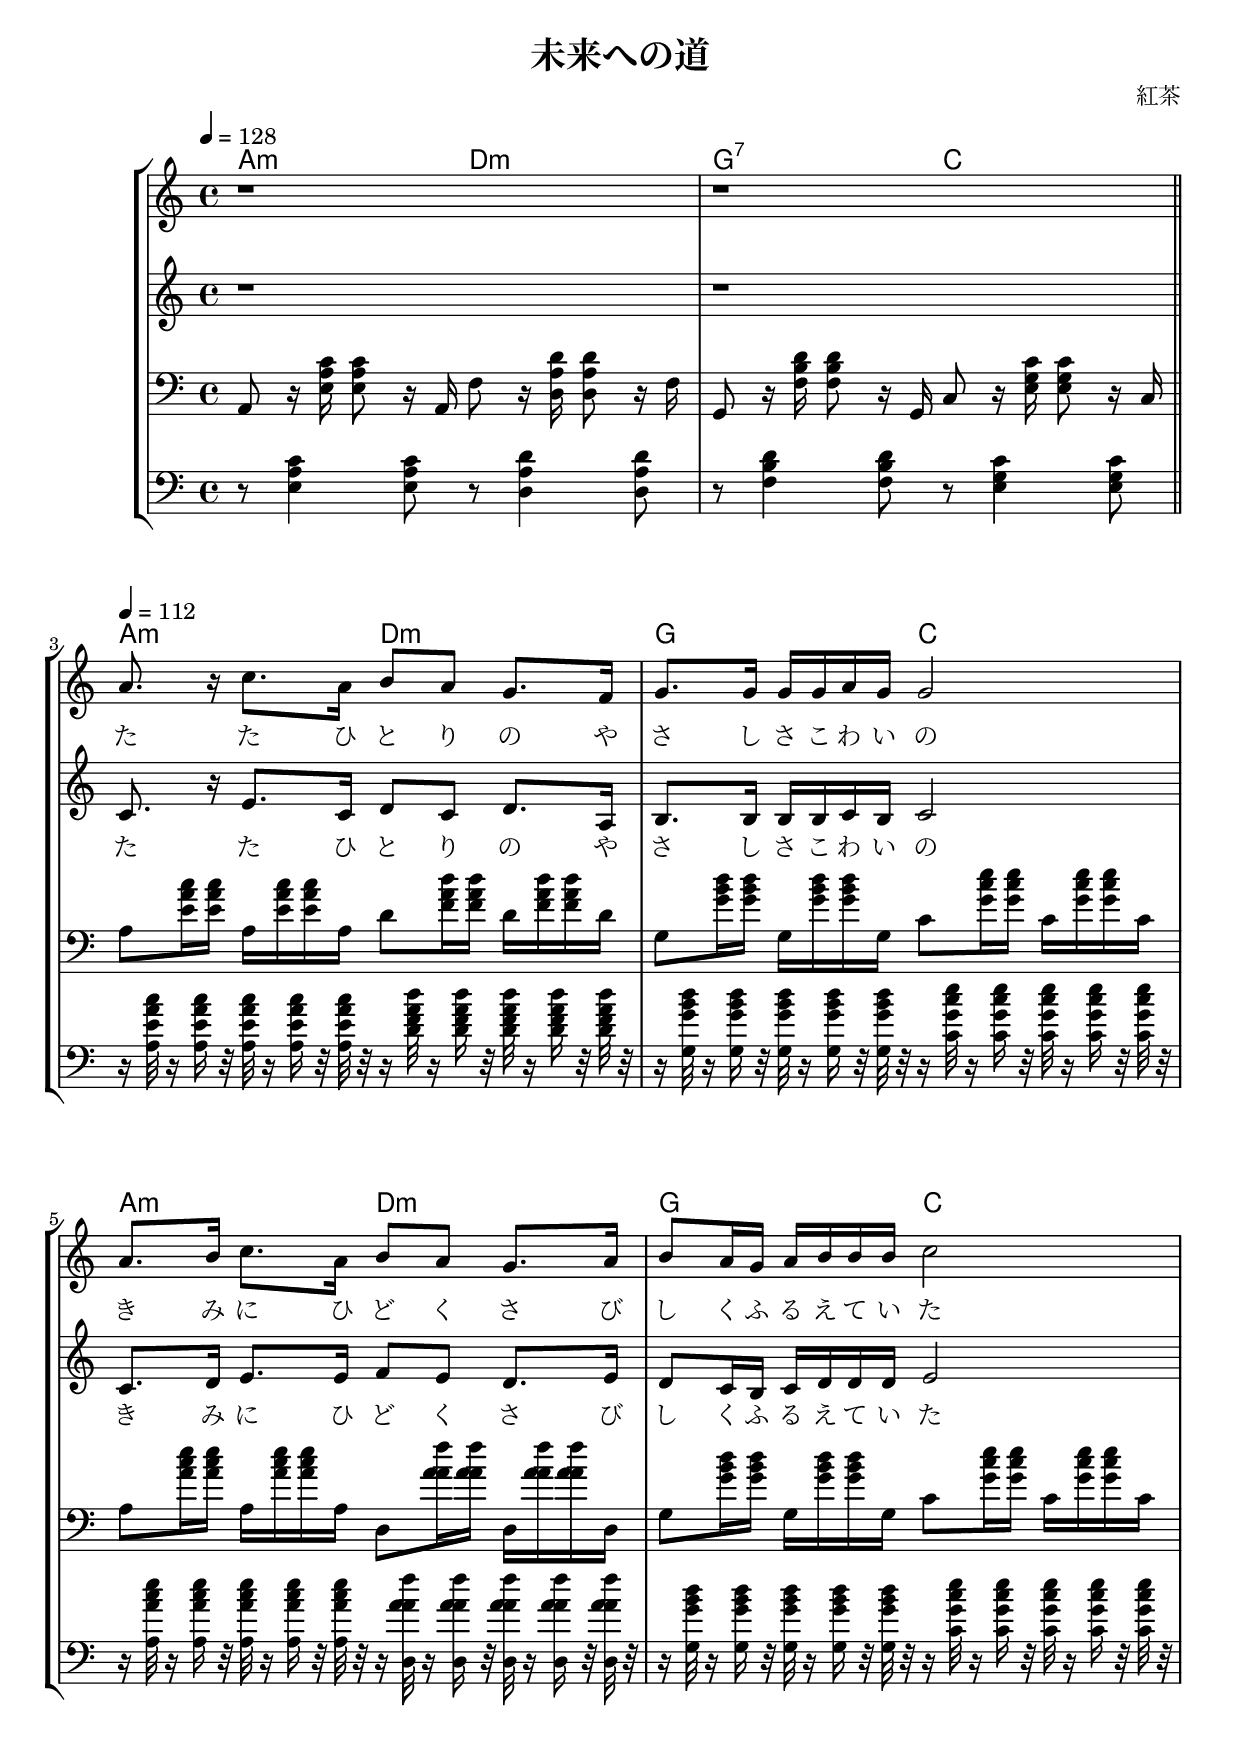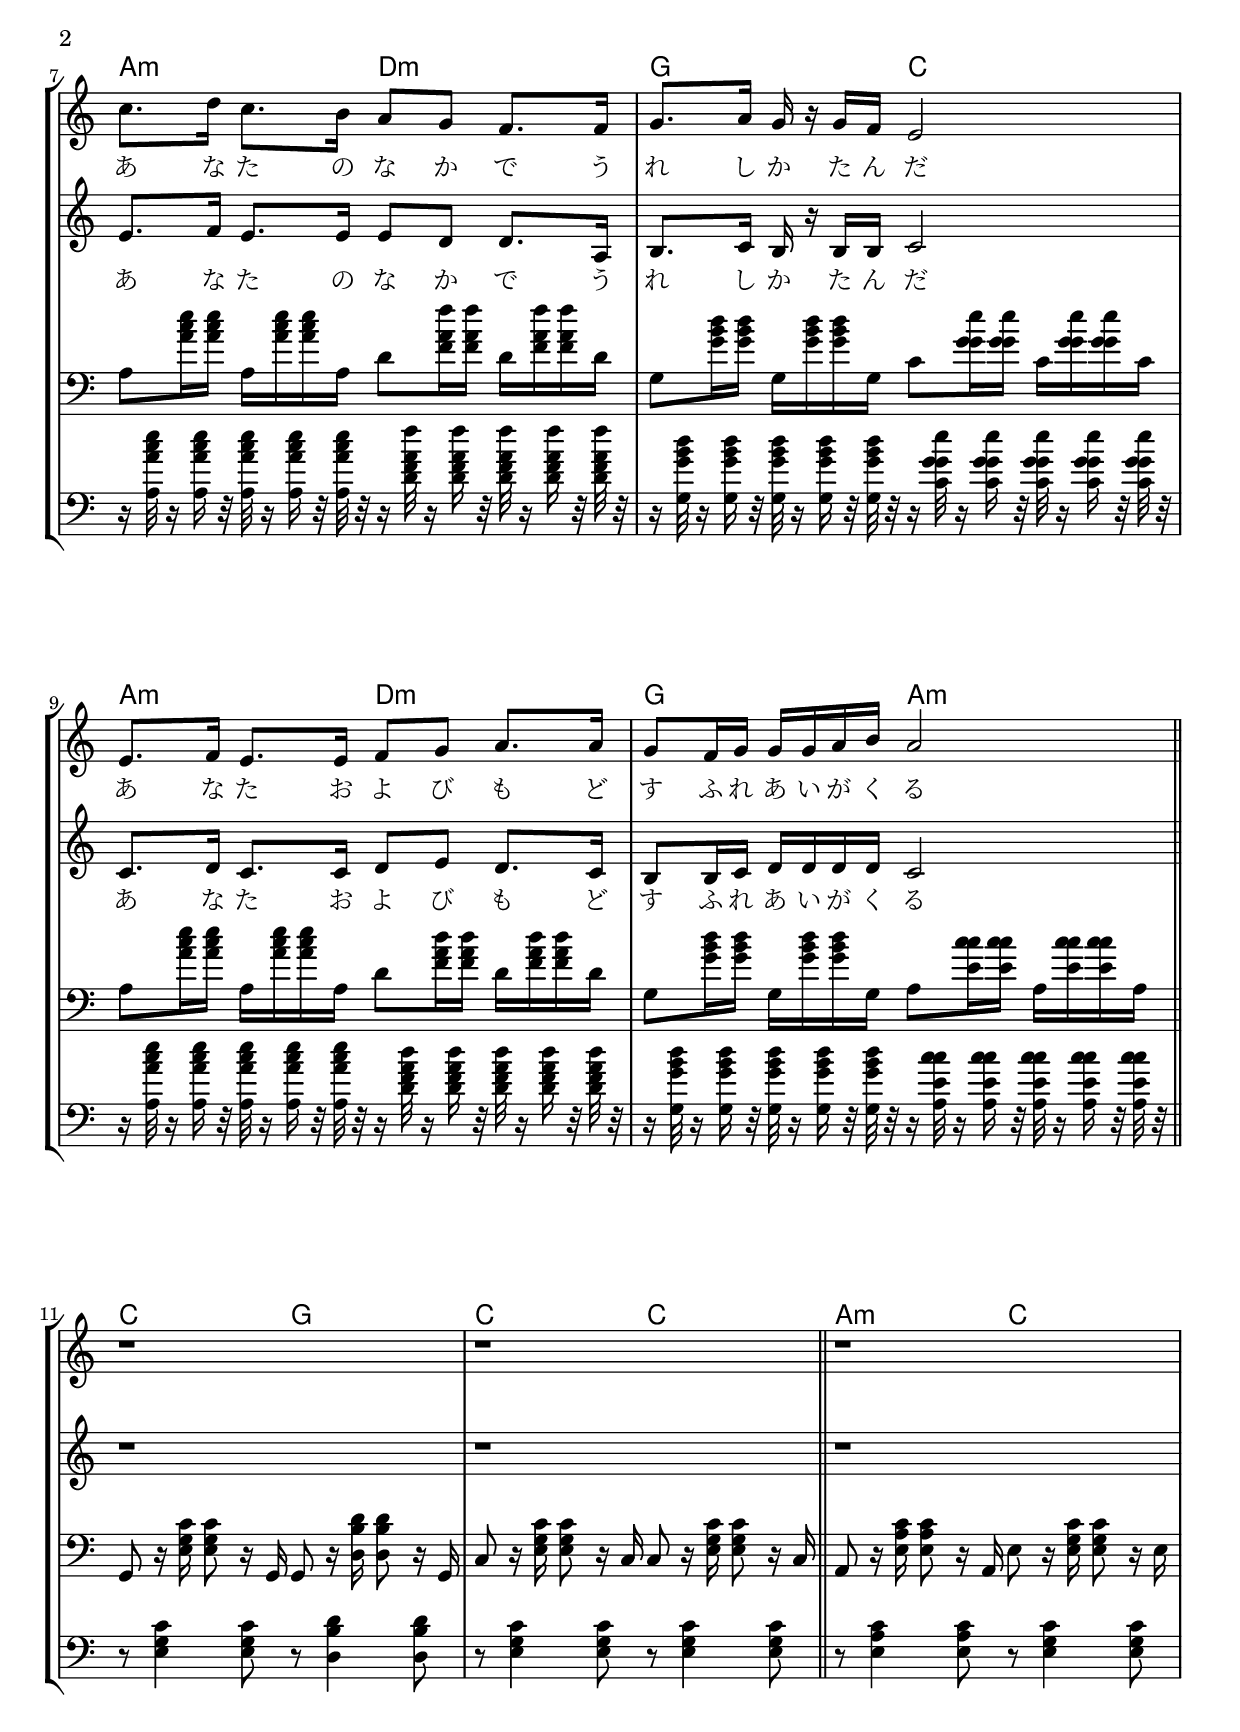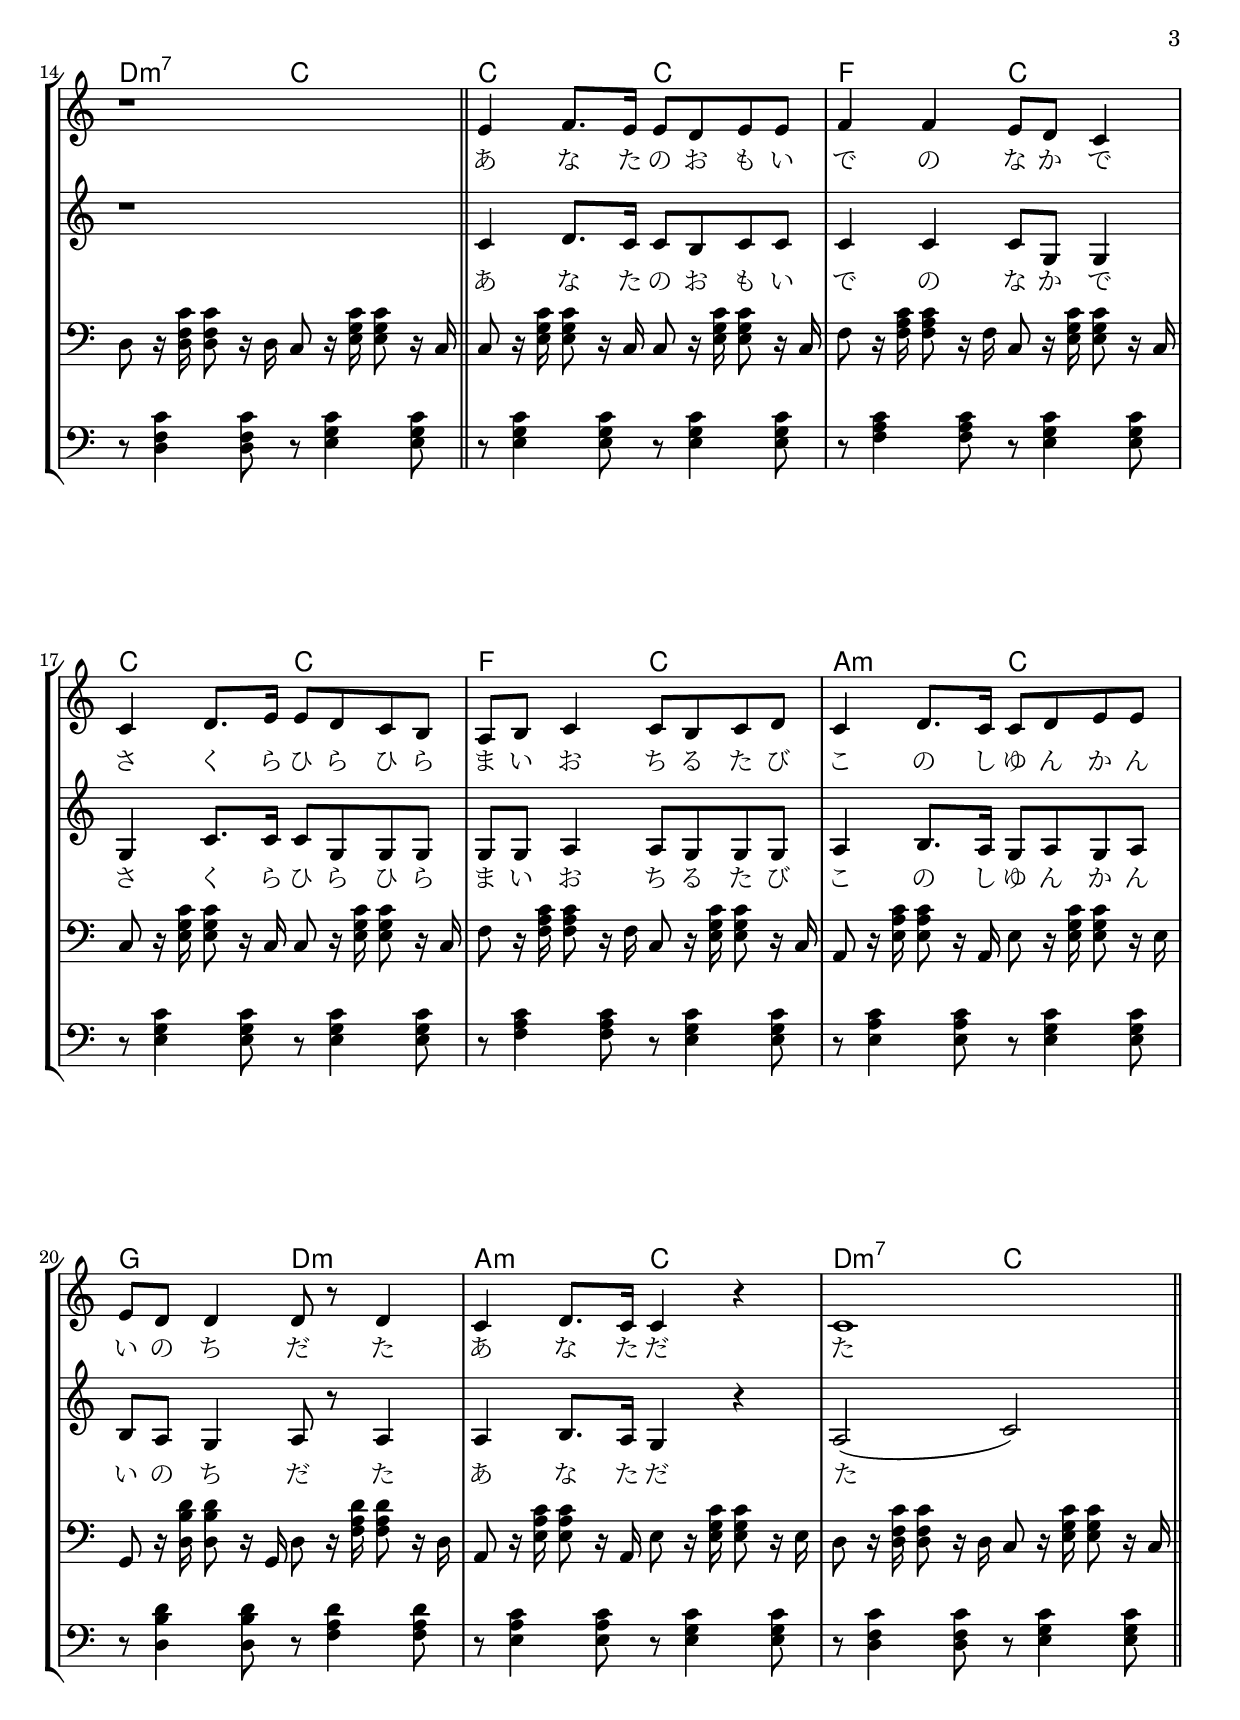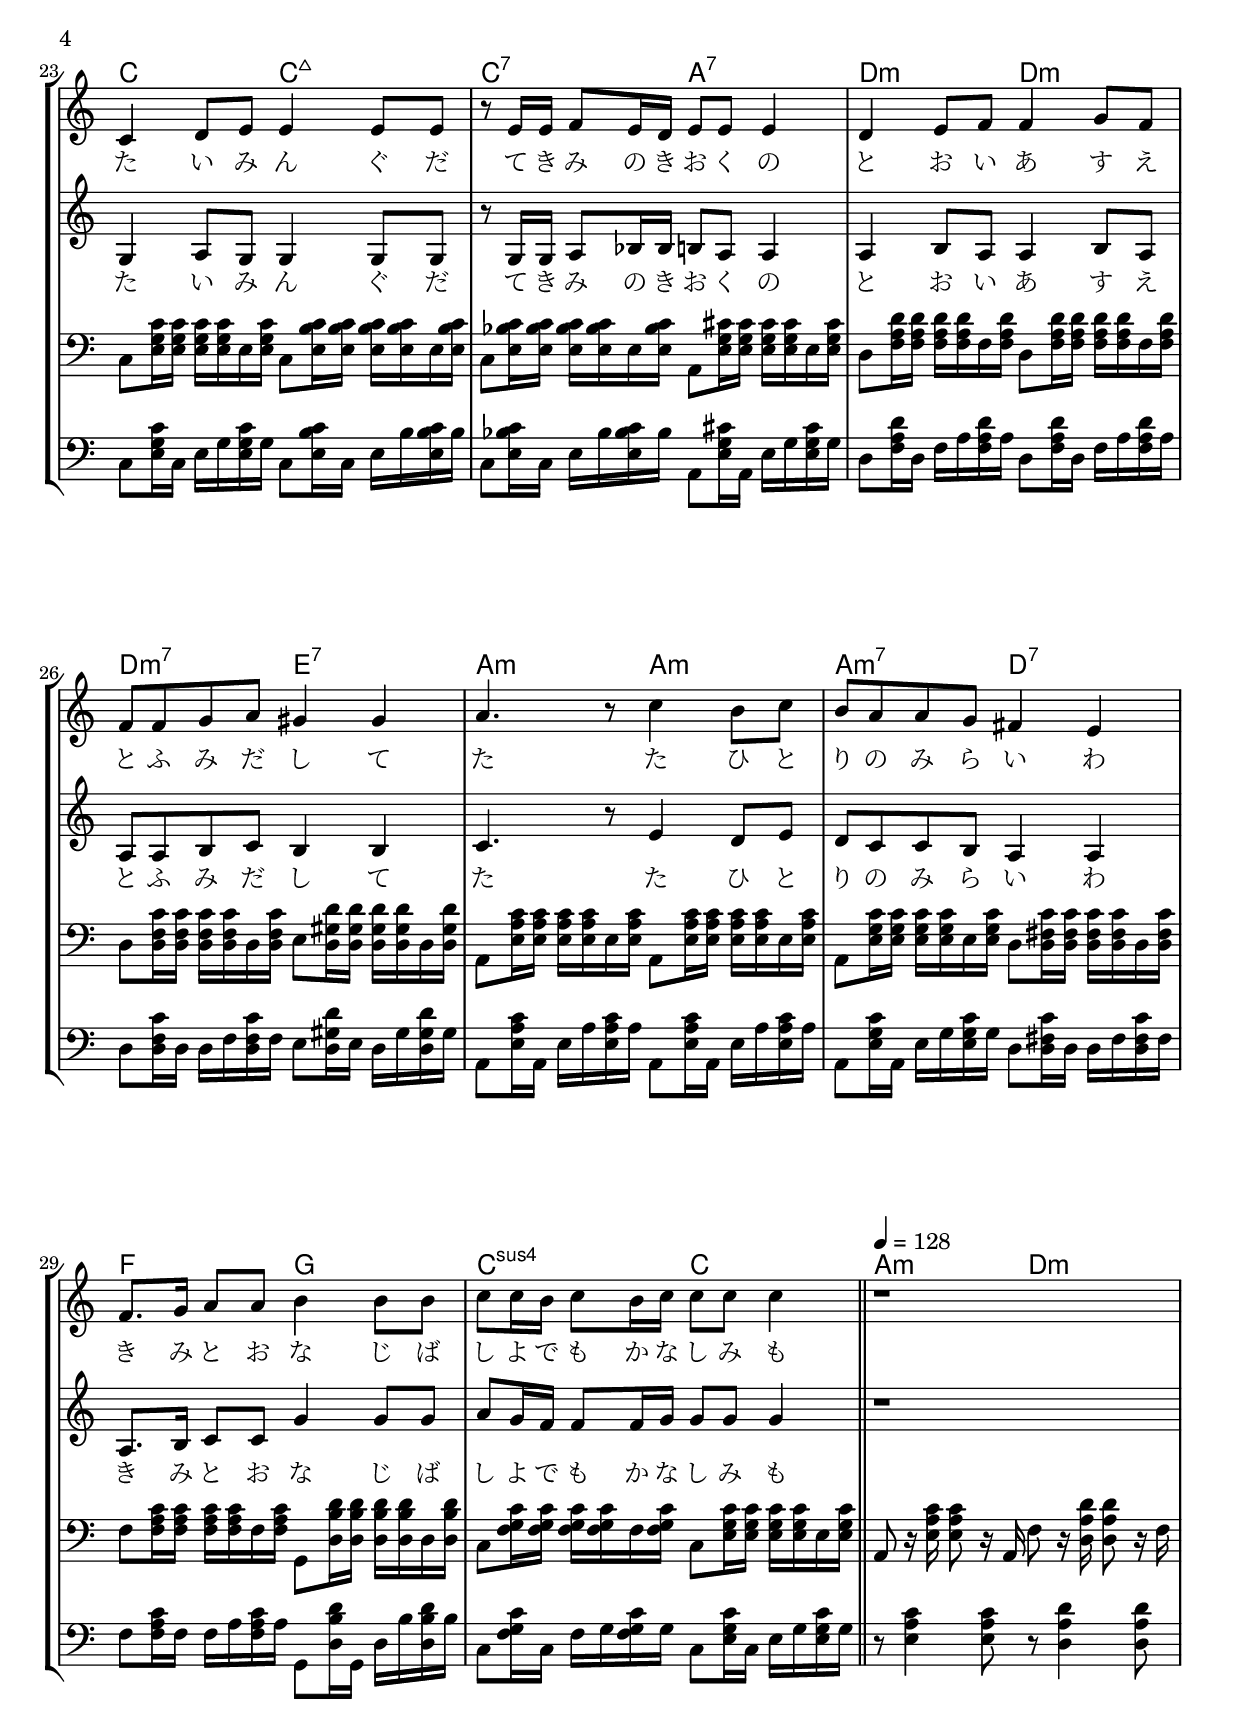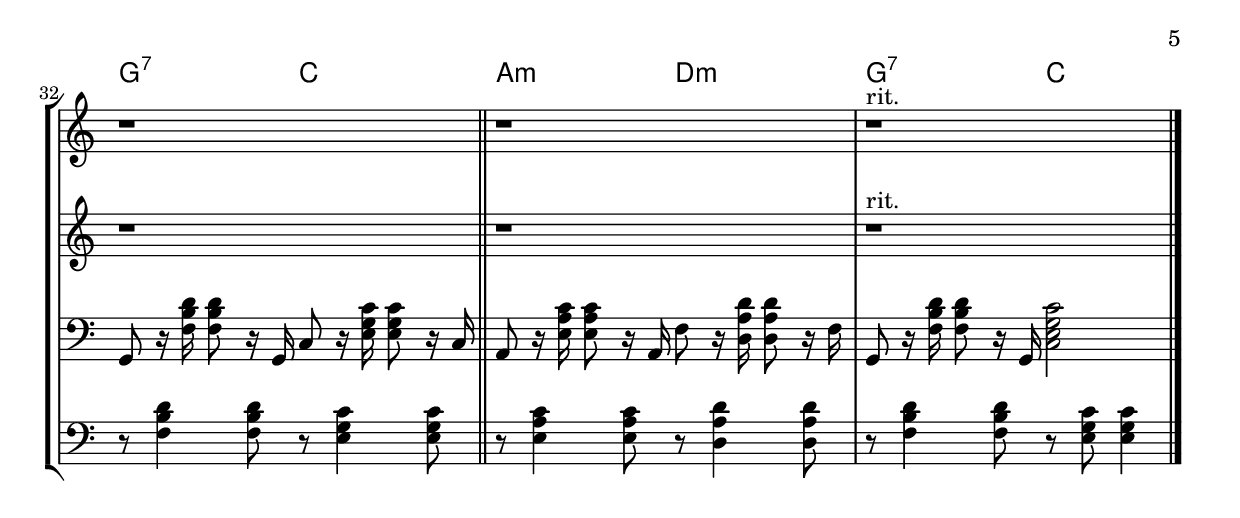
\version "2.12.1"

\header {
	title = \markup {未来への道}
	composer = \markup \center-column {紅茶}
}

harmony = \chordmode {
	a2:m d:m g:7 c 

	a:m d:m g c a:m d:m g c a:m d:m g c a:m d:m g a:m 

	c g c c 

	a:m c d:min7 c 

	c c f c c c f c a:m c g d:m a:m c d:min7 c 

	c c:maj7 c:7 a:7 d:m d:m d:min7 e:7 a:m a:m a:min7 d:7 f g c:sus4 c 

	a:m d:m g:7 c 

	a:m d:m g:7 c 
}

melody = {
	\key c \major
	\tempo 4 = 128
	r1 | r1   
	\set Staff.midiInstrument = #"mmi0.52"
		\tempo 4 = 112
a'8.  r16  c''8.  a'16  b'8  a'8  g'8.  f'16 
	g'8.  g'16  g'16  g'16  a'16  g'16  g'2 
	a'8.  b'16  c''8.  a'16  b'8  a'8  g'8.  a'16 
	b'8  a'16  g'16  a'16  b'16  b'16  b'16  c''2 
	c''8.  d''16  c''8.  b'16  a'8  g'8  f'8.  f'16 
	g'8.  a'16  g'16  r16  g'16  f'16  e'2 
	e'8.  f'16  e'8.  e'16  f'8  g'8  a'8.  a'16 
	g'8  f'16  g'16  g'16  g'16  a'16  b'16  a'2
	r1 | r1   
	r1 | r1   
	\set Staff.midiInstrument = #"mmi0.52"
	e'4  f'8.  e'16  e'8  d'8  e'8  e'8 
	f'4  f'4  e'8  d'8  c'4 
	c'4  d'8.  e'16  e'8  d'8  c'8  b8 
	a8  b8  c'4  c'8  b8  c'8  d'8 
	c'4  d'8.  c'16  c'8  d'8  e'8  e'8 
	e'8  d'8  d'4  d'8  r8  d'4 
	c'4  d'8.  c'16  c'4  r4 
	c'1
	\set Staff.midiInstrument = #"mmi0.40"
	c'4  d'8  e'8  e'4  e'8  e'8 
	r8  e'16  e'16  f'8  e'16  d'16  e'8  e'8  e'4 
	d'4  e'8  f'8  f'4  g'8  f'8 
	f'8  f'8  g'8  a'8  gis'4  gis'4 
	a'4.  r8  c''4  b'8  c''8 
	b'8  a'8  a'8  g'8  fis'4  e'4 
	f'8.  g'16  a'8  a'8  b'4  b'8  b'8 
	c''8  c''16  b'16  c''8  b'16  c''16  c''8  c''8  c''4
	\tempo 4 = 128
	r1 | r1   
	r1 | r1^"rit." \bar "|."
}

words = \lyricmode {
	
	た  た  ひ  と  り  の  や  さ  し  さ  こ  わ  い  の  き  み  に  ひ  ど  く  さ  び  し  く  ふ  る  え  て  い  た  あ  な  た  の  な  か  で  う  れ  し  か  た  ん  だ  あ  な  た  お  よ  び  も  ど  す  ふ  れ  あ  い  が  く  る  
	
	
	あ  な  た  の  お  も  い  で  の  な  か  で  さ  く  ら  ひ  ら  ひ  ら  ま  い  お  ち  る  た  び  こ  の  し  ゆ  ん  か  ん  い  の  ち  だ  た  あ  な  た  だ  た  
	た  い  み  ん  ぐ  だ  て  き  み  の  き  お  く  の  と  お  い  あ  す  え  と  ふ  み  だ  し  て  た  た  ひ  と  り  の  み  ら  い  わ  き  み  と  お  な  じ  ば  し  よ  で  も  か  な  し  み  も  
	
	
}

secondmelody = {
	\key c \major
	\tempo 4 = 128
	r1 | r1   
	\set Staff.midiInstrument = #"mmi0.38"
		\tempo 4 = 112
c'8.  r16  e'8.  c'16  d'8  c'8  d'8.  a16 
	b8.  b16  b16  b16  c'16  b16  c'2 
	c'8.  d'16  e'8.  e'16  f'8  e'8  d'8.  e'16 
	d'8  c'16  b16  c'16  d'16  d'16  d'16  e'2 
	e'8.  f'16  e'8.  e'16  e'8  d'8  d'8.  a16 
	b8.  c'16  b16  r16  b16  b16  c'2 
	c'8.  d'16  c'8.  c'16  d'8  e'8  d'8.  c'16 
	b8  b16  c'16  d'16  d'16  d'16  d'16  c'2
	r1 | r1   
	r1 | r1   
	\set Staff.midiInstrument = #"mmi0.38"
	c'4  d'8.  c'16  c'8  b8  c'8  c'8 
	c'4  c'4  c'8  g8  g4 
	g4  c'8.  c'16  c'8  g8  g8  g8 
	g8  g8  a4  a8  g8  g8  g8 
	a4  b8.  a16  g8  a8  g8  a8 
	b8  a8  g4  a8  r8  a4 
	a4  b8.  a16  g4  r4 
	a2  (c'2)
	\set Staff.midiInstrument = #"mmi0.38"
	g4  a8  g8  g4  g8  g8 
	r8  g16  g16  a8  bes16  bes16  b8  a8  a4 
	a4  b8  a8  a4  b8  a8 
	a8  a8  b8  c'8  b4  b4 
	c'4.  r8  e'4  d'8  e'8 
	d'8  c'8  c'8  b8  a4  a4 
	a8.  b16  c'8  c'8  g'4  g'8  g'8 
	a'8  g'16  f'16  f'8  f'16  g'16  g'8  g'8  g'4
	\tempo 4 = 128
	r1 | r1   
	r1 | r1^"rit." \bar "|."
}

secondwords = \lyricmode {
	
	た  た  ひ  と  り  の  や  さ  し  さ  こ  わ  い  の  き  み  に  ひ  ど  く  さ  び  し  く  ふ  る  え  て  い  た  あ  な  た  の  な  か  で  う  れ  し  か  た  ん  だ  あ  な  た  お  よ  び  も  ど  す  ふ  れ  あ  い  が  く  る  
	
	
	あ  な  た  の  お  も  い  で  の  な  か  で  さ  く  ら  ひ  ら  ひ  ら  ま  い  お  ち  る  た  び  こ  の  し  ゆ  ん  か  ん  い  の  ち  だ  た  あ  な  た  だ  た  
	た  い  み  ん  ぐ  だ  て  き  み  の  き  お  く  の  と  お  い  あ  す  え  と  ふ  み  だ  し  て  た  た  ひ  と  り  の  み  ら  い  わ  き  み  と  お  な  じ  ば  し  よ  で  も  か  な  し  み  も  
	
	
}

tempochange = {
	\tempo 4 = 128
	r1 | r1 \bar "||"
	\tempo 4 = 112
	r1 | r1 | r1 | r1 | r1 | r1 | r1 | r1 \bar "||"
	\tempo 4 = 112
	r1 | r1 \bar "||"
	\tempo 4 = 112
	r1 | r1 \bar "||"
	\tempo 4 = 112
	r1 | r1 | r1 | r1 | r1 | r1 | r1 | r1 \bar "||"
	\tempo 4 = 112
	r1 | r1 | r1 | r1 | r1 | r1 | r1 | r1 \bar "||"
	\tempo 4 = 128
	r1 | r1 \bar "||"
	\tempo 4 = 128
	r1 | \tempo 4 = 96 r2 \tempo 4 = 85 r2 \bar "|."
}

mainacc = {
	\clef bass
	\set Staff.midiInstrument = #"Slap Bass 1"
	\key c \major
	\tempo 4 = 128
	a,8 r16 <e a c'>16 <e a c'>8 r16 a,16
	f8 r16 <d a d'>16 <d a d'>8 r16 f16
	g,8 r16 <f b d'>16 <f b d'>8 r16 g,16
	c8 r16 <e g c'>16 <e g c'>8 r16 c16
	\bar "||"

	\set Staff.midiInstrument = #"Recorder"
	\tempo 4 = 112
	a8 <e' a' c''>16 <e' a' c''>16   a16 <e' a' c''>16 <e' a' c''>16 a16
	d'8 <f' a' d''>16 <f' a' d''>16   d'16 <f' a' d''>16 <f' a' d''>16 d'16
	g8 <g' b' d''>16 <g' b' d''>16   g16 <g' b' d''>16 <g' b' d''>16 g16
	c'8 <g' c'' e''>16 <g' c'' e''>16   c'16 <g' c'' e''>16 <g' c'' e''>16 c'16
	a8 <a' c'' e''>16 <a' c'' e''>16   a16 <a' c'' e''>16 <a' c'' e''>16 a16
	d8 <a' a' f''>16 <a' a' f''>16   d16 <a' a' f''>16 <a' a' f''>16 d16
	g8 <g' b' d''>16 <g' b' d''>16   g16 <g' b' d''>16 <g' b' d''>16 g16
	c'8 <g' c'' e''>16 <g' c'' e''>16   c'16 <g' c'' e''>16 <g' c'' e''>16 c'16
	a8 <a' c'' e''>16 <a' c'' e''>16   a16 <a' c'' e''>16 <a' c'' e''>16 a16
	d'8 <f' a' f''>16 <f' a' f''>16   d'16 <f' a' f''>16 <f' a' f''>16 d'16
	g8 <g' b' d''>16 <g' b' d''>16   g16 <g' b' d''>16 <g' b' d''>16 g16
	c'8 <g' g' e''>16 <g' g' e''>16   c'16 <g' g' e''>16 <g' g' e''>16 c'16
	a8 <a' c'' e''>16 <a' c'' e''>16   a16 <a' c'' e''>16 <a' c'' e''>16 a16
	d'8 <f' a' d''>16 <f' a' d''>16   d'16 <f' a' d''>16 <f' a' d''>16 d'16
	g8 <g' b' d''>16 <g' b' d''>16   g16 <g' b' d''>16 <g' b' d''>16 g16
	a8 <e' c'' c''>16 <e' c'' c''>16   a16 <e' c'' c''>16 <e' c'' c''>16 a16
	\bar "||"

	\set Staff.midiInstrument = #"Tuba"
	g,8 r16 <e g c'>16 <e g c'>8 r16 g,16
	g,8 r16 <d b d'>16 <d b d'>8 r16 g,16
	c8 r16 <e g c'>16 <e g c'>8 r16 c16
	c8 r16 <e g c'>16 <e g c'>8 r16 c16
	\bar "||"

	\set Staff.midiInstrument = #"Tuba"
	a,8 r16 <e a c'>16 <e a c'>8 r16 a,16
	e8 r16 <e g c'>16 <e g c'>8 r16 e16
	d8 r16 <d f c'>16 <d f c'>8 r16 d16
	c8 r16 <e g c'>16 <e g c'>8 r16 c16
	\bar "||"

	\set Staff.midiInstrument = #"Tuba"
	c8 r16 <e g c'>16 <e g c'>8 r16 c16
	c8 r16 <e g c'>16 <e g c'>8 r16 c16
	f8 r16 <f a c'>16 <f a c'>8 r16 f16
	c8 r16 <e g c'>16 <e g c'>8 r16 c16
	c8 r16 <e g c'>16 <e g c'>8 r16 c16
	c8 r16 <e g c'>16 <e g c'>8 r16 c16
	f8 r16 <f a c'>16 <f a c'>8 r16 f16
	c8 r16 <e g c'>16 <e g c'>8 r16 c16
	a,8 r16 <e a c'>16 <e a c'>8 r16 a,16
	e8 r16 <e g c'>16 <e g c'>8 r16 e16
	g,8 r16 <d b d'>16 <d b d'>8 r16 g,16
	d8 r16 <f a d'>16 <f a d'>8 r16 d16
	a,8 r16 <e a c'>16 <e a c'>8 r16 a,16
	e8 r16 <e g c'>16 <e g c'>8 r16 e16
	d8 r16 <d f c'>16 <d f c'>8 r16 d16
	c8 r16 <e g c'>16 <e g c'>8 r16 c16
	\bar "||"

	\set Staff.midiInstrument = #"Cello"
	c8 <e g c'>16 <e g c'>16   <e g c'>16 <e g c'>16   e16 <e g c'>16
	c8 <e b c'>16 <e b c'>16   <e b c'>16 <e b c'>16   e16 <e b c'>16
	c8 <e bes c'>16 <e bes c'>16   <e bes c'>16 <e bes c'>16   e16 <e bes c'>16
	a,8 <e g cis'>16 <e g cis'>16   <e g cis'>16 <e g cis'>16   e16 <e g cis'>16
	d8 <f a d'>16 <f a d'>16   <f a d'>16 <f a d'>16   f16 <f a d'>16
	d8 <f a d'>16 <f a d'>16   <f a d'>16 <f a d'>16   f16 <f a d'>16
	d8 <d f c'>16 <d f c'>16   <d f c'>16 <d f c'>16   d16 <d f c'>16
	e8 <d gis d'>16 <d gis d'>16   <d gis d'>16 <d gis d'>16   d16 <d gis d'>16
	a,8 <e a c'>16 <e a c'>16   <e a c'>16 <e a c'>16   e16 <e a c'>16
	a,8 <e a c'>16 <e a c'>16   <e a c'>16 <e a c'>16   e16 <e a c'>16
	a,8 <e g c'>16 <e g c'>16   <e g c'>16 <e g c'>16   e16 <e g c'>16
	d8 <d fis c'>16 <d fis c'>16   <d fis c'>16 <d fis c'>16   d16 <d fis c'>16
	f8 <f a c'>16 <f a c'>16   <f a c'>16 <f a c'>16   f16 <f a c'>16
	g,8 <d b d'>16 <d b d'>16   <d b d'>16 <d b d'>16   d16 <d b d'>16
	c8 <f g c'>16 <f g c'>16   <f g c'>16 <f g c'>16   f16 <f g c'>16
	c8 <e g c'>16 <e g c'>16   <e g c'>16 <e g c'>16   e16 <e g c'>16
	\bar "||"

	\set Staff.midiInstrument = #"Slap Bass 1"
	\tempo 4 = 128
	a,8 r16 <e a c'>16 <e a c'>8 r16 a,16
	f8 r16 <d a d'>16 <d a d'>8 r16 f16
	g,8 r16 <f b d'>16 <f b d'>8 r16 g,16
	c8 r16 <e g c'>16 <e g c'>8 r16 c16
	\bar "||"

	\set Staff.midiInstrument = #"Slap Bass 1"
	a,8 r16 <e a c'>16 <e a c'>8 r16 a,16
	f8 r16 <d a d'>16 <d a d'>8 r16 f16
	g,8 r16 <f b d'>16 <f b d'>8 r16 g,16
	<c e g c'>2
	\bar "|."
}

subacc = {
	\clef bass
	\set Staff.midiInstrument = #"Electric Piano 1"
	\key c \major
	\tempo 4 = 128
	r8 <e a c'>4 <e a c'>8
	r8 <d a d'>4 <d a d'>8
	r8 <f b d'>4 <f b d'>8
	r8 <e g c'>4 <e g c'>8
	\bar "||"

	\set Staff.midiInstrument = #"Bright Acoustic"
	\tempo 4 = 112
	r16 <a e' a' c''>32 r16 <a e' a' c''>16 r32      <a e' a' c''>32 r16      <a e' a' c''>16 r32 <a e' a' c''>32 r32
	r16 <d' f' a' d''>32 r16 <d' f' a' d''>16 r32      <d' f' a' d''>32 r16      <d' f' a' d''>16 r32 <d' f' a' d''>32 r32
	r16 <g g' b' d''>32 r16 <g g' b' d''>16 r32      <g g' b' d''>32 r16      <g g' b' d''>16 r32 <g g' b' d''>32 r32
	r16 <c' g' c'' e''>32 r16 <c' g' c'' e''>16 r32      <c' g' c'' e''>32 r16      <c' g' c'' e''>16 r32 <c' g' c'' e''>32 r32
	r16 <a a' c'' e''>32 r16 <a a' c'' e''>16 r32      <a a' c'' e''>32 r16      <a a' c'' e''>16 r32 <a a' c'' e''>32 r32
	r16 <d a' a' f''>32 r16 <d a' a' f''>16 r32      <d a' a' f''>32 r16      <d a' a' f''>16 r32 <d a' a' f''>32 r32
	r16 <g g' b' d''>32 r16 <g g' b' d''>16 r32      <g g' b' d''>32 r16      <g g' b' d''>16 r32 <g g' b' d''>32 r32
	r16 <c' g' c'' e''>32 r16 <c' g' c'' e''>16 r32      <c' g' c'' e''>32 r16      <c' g' c'' e''>16 r32 <c' g' c'' e''>32 r32
	r16 <a a' c'' e''>32 r16 <a a' c'' e''>16 r32      <a a' c'' e''>32 r16      <a a' c'' e''>16 r32 <a a' c'' e''>32 r32
	r16 <d' f' a' f''>32 r16 <d' f' a' f''>16 r32      <d' f' a' f''>32 r16      <d' f' a' f''>16 r32 <d' f' a' f''>32 r32
	r16 <g g' b' d''>32 r16 <g g' b' d''>16 r32      <g g' b' d''>32 r16      <g g' b' d''>16 r32 <g g' b' d''>32 r32
	r16 <c' g' g' e''>32 r16 <c' g' g' e''>16 r32      <c' g' g' e''>32 r16      <c' g' g' e''>16 r32 <c' g' g' e''>32 r32
	r16 <a a' c'' e''>32 r16 <a a' c'' e''>16 r32      <a a' c'' e''>32 r16      <a a' c'' e''>16 r32 <a a' c'' e''>32 r32
	r16 <d' f' a' d''>32 r16 <d' f' a' d''>16 r32      <d' f' a' d''>32 r16      <d' f' a' d''>16 r32 <d' f' a' d''>32 r32
	r16 <g g' b' d''>32 r16 <g g' b' d''>16 r32      <g g' b' d''>32 r16      <g g' b' d''>16 r32 <g g' b' d''>32 r32
	r16 <a e' c'' c''>32 r16 <a e' c'' c''>16 r32      <a e' c'' c''>32 r16      <a e' c'' c''>16 r32 <a e' c'' c''>32 r32
	\bar "||"

	\set Staff.midiInstrument = #"Electric Piano 1"
	r8 <e g c'>4 <e g c'>8
	r8 <d b d'>4 <d b d'>8
	r8 <e g c'>4 <e g c'>8
	r8 <e g c'>4 <e g c'>8
	\bar "||"

	\set Staff.midiInstrument = #"Electric Piano 1"
	r8 <e a c'>4 <e a c'>8
	r8 <e g c'>4 <e g c'>8
	r8 <d f c'>4 <d f c'>8
	r8 <e g c'>4 <e g c'>8
	\bar "||"

	\set Staff.midiInstrument = #"Electric Piano 1"
	r8 <e g c'>4 <e g c'>8
	r8 <e g c'>4 <e g c'>8
	r8 <f a c'>4 <f a c'>8
	r8 <e g c'>4 <e g c'>8
	r8 <e g c'>4 <e g c'>8
	r8 <e g c'>4 <e g c'>8
	r8 <f a c'>4 <f a c'>8
	r8 <e g c'>4 <e g c'>8
	r8 <e a c'>4 <e a c'>8
	r8 <e g c'>4 <e g c'>8
	r8 <d b d'>4 <d b d'>8
	r8 <f a d'>4 <f a d'>8
	r8 <e a c'>4 <e a c'>8
	r8 <e g c'>4 <e g c'>8
	r8 <d f c'>4 <d f c'>8
	r8 <e g c'>4 <e g c'>8
	\bar "||"

	\set Staff.midiInstrument = #"Electric Piano 1"
	c8 <e g c'>16 c16   e16 g16 <e g c'>16 g16
	c8 <e b c'>16 c16   e16 b16 <e b c'>16 b16
	c8 <e bes c'>16 c16   e16 bes16 <e bes c'>16 bes16
	a,8 <e g cis'>16 a,16   e16 g16 <e g cis'>16 g16
	d8 <f a d'>16 d16   f16 a16 <f a d'>16 a16
	d8 <f a d'>16 d16   f16 a16 <f a d'>16 a16
	d8 <d f c'>16 d16   d16 f16 <d f c'>16 f16
	e8 <d gis d'>16 e16   d16 gis16 <d gis d'>16 gis16
	a,8 <e a c'>16 a,16   e16 a16 <e a c'>16 a16
	a,8 <e a c'>16 a,16   e16 a16 <e a c'>16 a16
	a,8 <e g c'>16 a,16   e16 g16 <e g c'>16 g16
	d8 <d fis c'>16 d16   d16 fis16 <d fis c'>16 fis16
	f8 <f a c'>16 f16   f16 a16 <f a c'>16 a16
	g,8 <d b d'>16 g,16   d16 b16 <d b d'>16 b16
	c8 <f g c'>16 c16   f16 g16 <f g c'>16 g16
	c8 <e g c'>16 c16   e16 g16 <e g c'>16 g16
	\bar "||"

	\set Staff.midiInstrument = #"Electric Piano 1"
	\tempo 4 = 128
	r8 <e a c'>4 <e a c'>8
	r8 <d a d'>4 <d a d'>8
	r8 <f b d'>4 <f b d'>8
	r8 <e g c'>4 <e g c'>8
	\bar "||"

	\set Staff.midiInstrument = #"Electric Piano 1"
	r8 <e a c'>4 <e a c'>8
	r8 <d a d'>4 <d a d'>8
	r8 <f b d'>4 <f b d'>8
	r8 <e g c'>8 <e g c'>4
	\bar "|."
}

percA = {
	\drummode {
	r1 |r1 \bar "||"
	r1 |r1 |r1 |r1 |r1 |r1 |r1 |r1 \bar "||"
	r1 |r1 \bar "||"
	r1 |r1 \bar "||"
	r1 |r1 |r1 |r1 |r1 |r1 |r1 |r1 \bar "||"
	r1 |r1 |r1 |r1 |r1 |r1 |r1 |r1 \bar "||"
	r1 |r1 \bar "||"
	r1 |r1 \bar "|."
	}
}

percB = {
	\drummode {
	r1 |r1 \bar "||"
	r1 |r1 |r1 |r1 |r1 |r1 |r1 |r1 \bar "||"
	r1 |r1 \bar "||"
	r1 |r1 \bar "||"
	r1 |r1 |r1 |r1 |r1 |r1 |r1 |r1 \bar "||"
	r1 |r1 |r1 |r1 |r1 |r1 |r1 |r1 \bar "||"
	r1 |r1 \bar "||"
	r1 |r1 \bar "|."
	}
}

percC = {
	\drummode {
	r1 |r1 \bar "||"
	r1 |r1 |r1 |r1 |r1 |r1 |r1 |r1 \bar "||"
	r1 |r1 \bar "||"
	r1 |r1 \bar "||"
	r1 |r1 |r1 |r1 |r1 |r1 |r1 |r1 \bar "||"
	r1 |r1 |r1 |r1 |r1 |r1 |r1 |r1 \bar "||"
	r1 |r1 \bar "||"
	r1 |r1 \bar "|."
	}
}

percD = {
	\drummode {
	r1 |r1 \bar "||"
	r1 |r1 |r1 |r1 |r1 |r1 |r1 |r1 \bar "||"
	r1 |r1 \bar "||"
	r1 |r1 \bar "||"
	r1 |r1 |r1 |r1 |r1 |r1 |r1 |r1 \bar "||"
	r1 |r1 |r1 |r1 |r1 |r1 |r1 |r1 \bar "||"
	r1 |r1 \bar "||"
	r1 |r1 \bar "|."
	}
}

percE = {
	\drummode {
	r1 |r1 \bar "||"
	r1 |r1 |r1 |r1 |r1 |r1 |r1 |r1 \bar "||"
	r1 |r1 \bar "||"
	r1 |r1 \bar "||"
	r1 |r1 |r1 |r1 |r1 |r1 |r1 |r1 \bar "||"
	r1 |r1 |r1 |r1 |r1 |r1 |r1 |r1 \bar "||"
	r1 |r1 \bar "||"
	r1 |r1 \bar "|."
	}
}

\score {
	<<
		\new StaffGroup <<
			\new ChordNames {\harmony}
			\new Voice = "melody" {\melody}
			\new Lyrics \lyricsto "melody" \words
			\new Voice = "secondmelody" {\secondmelody}
			\new Lyrics \lyricsto "secondmelody" \secondwords
			\new Staff = "mainacc" {\mainacc}
			\new Staff = "subacc" {\subacc}
		>>
	>>
	\layout { }
}
